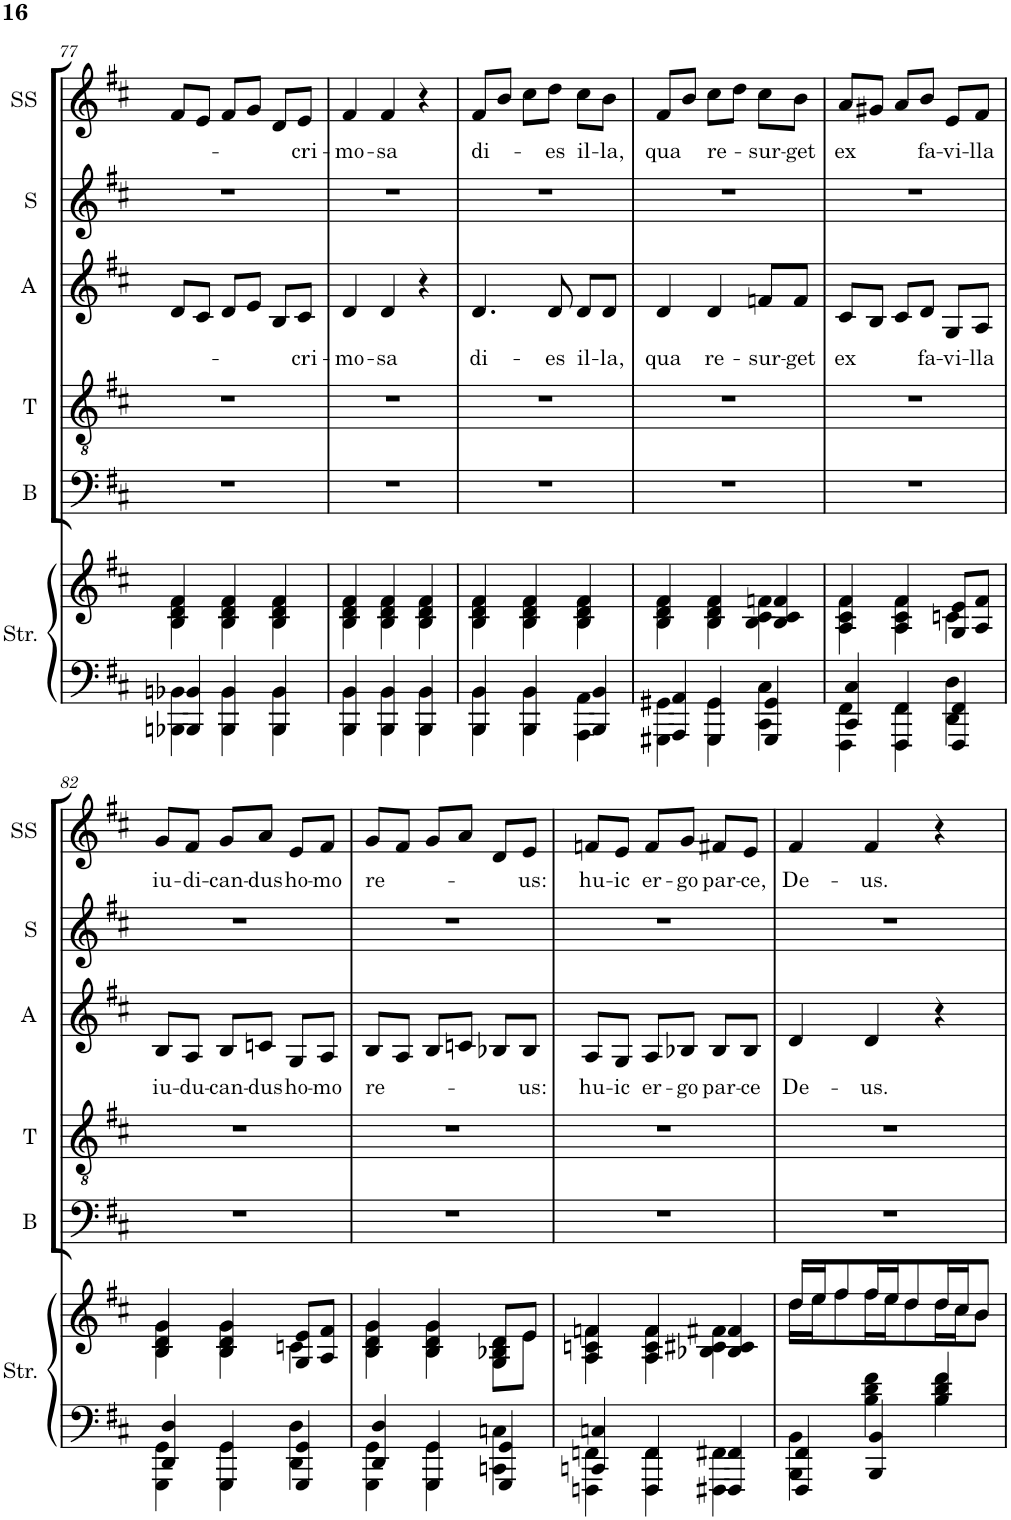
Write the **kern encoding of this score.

**kern	**kern	**kern	**kern	**kern	**text	**kern	**kern	**text
*part6	*part6	*part5	*part4	*part3	*part3	*part2	*part1	*part1
*staff7	*staff6	*staff5	*staff4	*staff3	*staff3	*staff2	*staff1	*staff1
*I"Strings	*	*I"Bass	*I"Tenor	*I"Alto	*	*I"Soprano	*I"Soprano Solo	*
*I'Str.	*	*I'B	*I'T	*I'A	*	*I'S	*I'SS	*
!!LO:PB:g=z
*clefF4	*clefG2	*clefF4	*clefGv2	*clefG2	*	*clefG2	*clefG2	*
*k[f#c#]	*k[f#c#]	*k[f#c#]	*k[f#c#]	*k[f#c#]	*	*k[f#c#]	*k[f#c#]	*
*D:	*D:	*D:	*D:	*D:	*	*D:	*D:	*
*M3/4	*M3/4	*M3/4	*M3/4	*M3/4	*	*M3/4	*M3/4	*
=77	=77	=77	=77	=77	=77	=77	=77	=77
*^	*^	*	*	*	*	*	*	*
4BBB-X/ 4BB-X/	4BBBn\ 4BBn\	4B/ 4d/ 4f#/	4B\ 4d\ 4f#\	2.r	2.r	8d/L	.	2.r	8f#/L	.
.	.	.	.	.	.	8c#/J	.	.	8e/J	.
4BBB/ 4BB/	4BBB\ 4BB\	4B/ 4d/ 4f#/	4B\ 4d\ 4f#\	.	.	8d/L	.	.	8f#/L	.
.	.	.	.	.	.	8e/J	.	.	8g/J	.
4BBB/ 4BB/	4BBB\ 4BB\	4B/ 4d/ 4f#/	4B\ 4d\ 4f#\	.	.	8B/L	.	.	8d/L	.
!	!	!	!	!	!	!	!LO:LY:b	!	!	!LO:LY:b
.	.	.	.	.	.	8c#/J	-cri-	.	8e/J	-cri-
=78	=78	=78	=78	=78	=78	=78	=78	=78	=78	=78
!	!	!	!	!	!	!	!LO:LY:b	!	!	!LO:LY:b
4BBB/ 4BB/	4BBB\ 4BB\	4B/ 4d/ 4f#/	4B\ 4d\ 4f#\	2.r	2.r	4d/	-mo-	2.r	4f#/	-mo-
!	!	!	!	!	!	!	!LO:LY:b	!	!	!LO:LY:b
4BBB/ 4BB/	4BBB\ 4BB\	4B/ 4d/ 4f#/	4B\ 4d\ 4f#\	.	.	4d/	-sa	.	4f#/	-sa
4BBB/ 4BB/	4BBB\ 4BB\	4B/ 4d/ 4f#/	4B\ 4d\ 4f#\	.	.	4r	.	.	4r	.
=79	=79	=79	=79	=79	=79	=79	=79	=79	=79	=79
!	!	!	!	!	!	!	!LO:LY:b	!	!	!LO:LY:b
4BBB/ 4BB/	4BBB\ 4BB\	4B/ 4d/ 4f#/	4B\ 4d\ 4f#\	2.r	2.r	4.d/	di-	2.r	8f#/L	di-
.	.	.	.	.	.	.	.	.	8b/J	.
4BBB/ 4BB/	4BBB\ 4BB\	4B/ 4d/ 4f#/	4B\ 4d\ 4f#\	.	.	.	.	.	8cc#\L	.
!	!	!	!	!	!	!	!LO:LY:b	!	!	!LO:LY:b
.	.	.	.	.	.	8d/	-es	.	8dd\J	-es
!	!	!	!	!	!	!	!LO:LY:b	!	!	!LO:LY:b
4BBB/ 4BB/	4AAA\ 4AA\	4B/ 4d/ 4f#/	4B\ 4d\ 4f#\	.	.	8d/L	il-	.	8cc#\L	il-
!	!	!	!	!	!	!	!LO:LY:b	!	!	!LO:LY:b
.	.	.	.	.	.	8d/J	-la,	.	8b\J	-la,
=80	=80	=80	=80	=80	=80	=80	=80	=80	=80	=80
!	!	!	!	!	!	!	!LO:LY:b	!	!	!LO:LY:b
4AAA/ 4AA/	4GGG#X\ 4GG#X\	4B/ 4d/ 4f#/	4B\ 4d\ 4f#\	2.r	2.r	4d/	qua	2.r	8f#/L	qua
.	.	.	.	.	.	.	.	.	8b/J	.
!	!	!	!	!	!	!	!LO:LY:b	!	!	!LO:LY:b
4GGG#/ 4GG#/	4GGG#\ 4GG#\	4B/ 4d/ 4f#/	4B\ 4d\ 4f#\	.	.	4d/	re-	.	8cc#\L	re-
.	.	.	.	.	.	.	.	.	8dd\J	.
!	!	!	!	!	!	!	!LO:LY:b	!	!	!LO:LY:b
4GGG#/ 4GG#/	4CC#\ 4C#\	4B/ 4c#/ 4fn/	4B\ 4c#\ 4f\	.	.	8fn/L	-sur-	.	8cc#\L	-sur-
!	!	!	!	!	!	!	!LO:LY:b	!	!	!LO:LY:b
.	.	.	.	.	.	8f/J	-get	.	8b\J	-get
=81	=81	=81	=81	=81	=81	=81	=81	=81	=81	=81
!	!	!	!	!	!	!	!LO:LY:b	!	!	!LO:LY:b
4CC#/ 4C#/	4FFF#\ 4FF#\	4A/ 4c#/ 4f#/	4A\ 4c#\ 4f#\	2.r	2.r	8c#/L	ex	2.r	8a/L	ex
.	.	.	.	.	.	8B/J	.	.	8g#X/J	.
4FFF#/ 4FF#/	4FFF#\ 4FF#\	4A/ 4c#/ 4f#/	4A\ 4c#\ 4f#\	.	.	8c#/L	.	.	8a/L	.
!	!	!	!	!	!	!	!LO:LY:b	!	!	!LO:LY:b
.	.	.	.	.	.	8d/J	fa-	.	8b/J	fa-
!	!	!	!	!	!	!	!LO:LY:b	!	!	!LO:LY:b
4FFF#/ 4FF#/	4DD\ 4D\	8G/ 8e/L	4cn\	.	.	8G/L	-vi-	.	8e/L	-vi-
!	!	!	!	!	!	!	!LO:LY:b	!	!	!LO:LY:b
.	.	8A/ 8f#/J	.	.	.	8A/J	-lla	.	8f#/J	-lla
!!LO:LB:g=z
=82	=82	=82	=82	=82	=82	=82	=82	=82	=82	=82
!	!	!	!	!	!	!	!LO:LY:b	!	!	!LO:LY:b
4DD/ 4D/	4GGG\ 4GG\	4B/ 4d/ 4g/	4B\ 4d\ 4g\	2.r	2.r	8B/L	iu-	2.r	8g/L	iu-
!	!	!	!	!	!	!	!LO:LY:b	!	!	!LO:LY:b
.	.	.	.	.	.	8A/J	-du-	.	8f#/J	-di-
!	!	!	!	!	!	!	!LO:LY:b	!	!	!LO:LY:b
4GGG/ 4GG/	4GGG\ 4GG\	4B/ 4d/ 4g/	4B\ 4d\ 4g\	.	.	8B/L	-can-	.	8g/L	-can-
!	!	!	!	!	!	!	!LO:LY:b	!	!	!LO:LY:b
.	.	.	.	.	.	8cn/J	-dus	.	8a/J	-dus
!	!	!	!	!	!	!	!LO:LY:b	!	!	!LO:LY:b
4GGG/ 4GG/	4DD\ 4D\	8G/ 8e/L	4cn\	.	.	8G/L	ho-	.	8e/L	ho-
!	!	!	!	!	!	!	!LO:LY:b	!	!	!LO:LY:b
.	.	8A/ 8f#/J	.	.	.	8A/J	-mo	.	8f#/J	-mo
=83	=83	=83	=83	=83	=83	=83	=83	=83	=83	=83
!	!	!	!	!	!	!	!LO:LY:b	!	!	!LO:LY:b
4DD/ 4D/	4GGG\ 4GG\	4B/ 4d/ 4g/	4B\ 4d\ 4g\	2.r	2.r	8B/L	re-	2.r	8g/L	re-
.	.	.	.	.	.	8A/J	.	.	8f#/J	.
4GGG/ 4GG/	4GGG\ 4GG\	4B/ 4d/ 4g/	4B\ 4d\ 4g\	.	.	8B/L	.	.	8g/L	.
.	.	.	.	.	.	8cn/J	.	.	8a/J	.
4GGG/ 4GG/	4CCn\ 4Cn\	8G/ 8B-X/ 8d/L	8G\ 8B-\ 8d\L	.	.	8B-X/L	.	.	8d/L	.
!	!	!	!	!	!	!	!LO:LY:b	!	!	!LO:LY:b
.	.	8e/J	8e\J	.	.	8B-/J	-us:	.	8e/J	-us:
=84	=84	=84	=84	=84	=84	=84	=84	=84	=84	=84
!	!	!	!	!	!	!	!LO:LY:b	!	!	!LO:LY:b
4CCn/ 4Cn/	4FFFn\ 4FFn\	4A/ 4cn/ 4fn/	4A\ 4c\ 4f\	2.r	2.r	8A/L	hu-	2.r	8fn/L	hu-
!	!	!	!	!	!	!	!LO:LY:b	!	!	!LO:LY:b
.	.	.	.	.	.	8G/J	-ic	.	8e/J	-ic
!	!	!	!	!	!	!	!LO:LY:b	!	!	!LO:LY:b
4FFF/ 4FF/	4FFF\ 4FF\	4A/ 4c/ 4f/	4A\ 4c\ 4f\	.	.	8A/L	er-	.	8f/L	er-
!	!	!	!	!	!	!	!LO:LY:b	!	!	!LO:LY:b
.	.	.	.	.	.	8B-X/J	-go	.	8g/J	-go
!	!	!	!	!	!	!	!LO:LY:b	!	!	!LO:LY:b
4FFF/ 4FF/	4FFF#X\ 4FF#X\	4B-X/ 4c#X/ 4f#X/	4B-\ 4c#\ 4f#\	.	.	8B-/L	par-	.	8f#X/L	par-
!	!	!	!	!	!	!	!LO:LY:b	!	!	!LO:LY:b
.	.	.	.	.	.	8B-/J	-ce	.	8e/J	-ce,
=85	=85	=85	=85	=85	=85	=85	=85	=85	=85	=85
!	!	!	!	!	!	!	!LO:LY:b	!	!	!LO:LY:b
4FFF#/ 4FF#/	4BBB\ 4BB\	16dd/LL	16dd\LL	2.r	2.r	4d/	De-	2.r	4f#/	De-
.	.	16ee/J	16ee\J	.	.	.	.	.	.	.
.	.	8ff#/	8ff#\	.	.	.	.	.	.	.
!	!	!	!	!	!	!	!LO:LY:b	!	!	!LO:LY:b
4BBB/ 4BB/	4B\ 4d\ 4f#\	16ff#/L	16ff#\L	.	.	4d/	-us.	.	4f#/	-us.
.	.	16ee/J	16ee\J	.	.	.	.	.	.	.
.	.	8dd/	8dd\	.	.	.	.	.	.	.
4B/ 4d/ 4f#/	4B\ 4d\ 4f#\	16dd/L	16dd\L	.	.	4r	.	.	4r	.
.	.	16cc#/J	16cc#\J	.	.	.	.	.	.	.
.	.	8b/J	8b\J	.	.	.	.	.	.	.
*v	*v	*	*	*	*	*	*	*	*	*
*	*v	*v	*	*	*	*	*	*	*
=	=	=	=	=	=	=	=	=
*-	*-	*-	*-	*-	*-	*-	*-	*-
